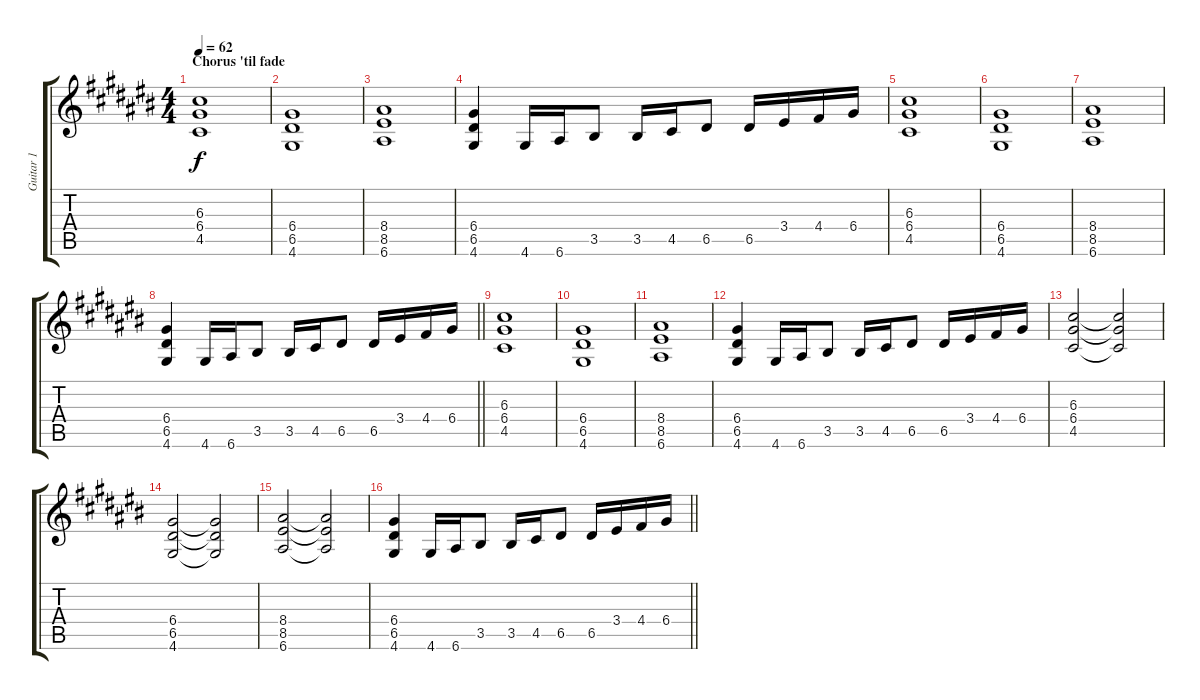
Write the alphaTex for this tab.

\track ("Guitar 1" "Guitar 1") {instrument distortionguitar}
\staff {score tabs}
\tuning (E4 B3 G3 D3 A2 E2) {hide}
\ts (4 4)
\section ("" "Chorus 'til fade")
\tempo 62
\clef g2
\ks c#
(6.3 6.4 4.5).1{dy f} |
(6.4 6.5 4.6).1 |
(8.4 8.5 6.6).1 |
(6.4 6.5 4.6).4 4.6.16 6.6.16 3.5.8 3.5.16 4.5.16 6.5.8 6.5.16 3.4.16 4.4.16 6.4.16 |
(6.3 6.4 4.5).1 |
(6.4 6.5 4.6).1 |
(8.4 8.5 6.6).1 |
\barLineRight lightlight
(6.4 6.5 4.6).4 4.6.16 6.6.16 3.5.8 3.5.16 4.5.16 6.5.8 6.5.16 3.4.16 4.4.16 6.4.16 |
(6.3 6.4 4.5).1 |
(6.4 6.5 4.6).1 |
(8.4 8.5 6.6).1 |
(6.4 6.5 4.6).4 4.6.16 6.6.16 3.5.8 3.5.16{volume 10} 4.5.16 6.5.8 6.5.16 3.4.16 4.4.16 6.4.16 |
(6.3 6.4 4.5).2{volume 9} (6.3{t} 6.4{t} 4.5{t}).2{volume 8} |
(6.4 6.5 4.6).2{volume 7} (6.4{t} 6.5{t} 4.6{t}).2{volume 6} |
(8.4 8.5 6.6).2{volume 5} (8.4{t} 8.5{t} 6.6{t}).2{volume 4} |
\barLineRight lightlight
(6.4 6.5 4.6).4{volume 3} 4.6.16 6.6.16 3.5.8 3.5.16{volume 2} 4.5.16 6.5.8 6.5.16 3.4.16 4.4.16 6.4.16
